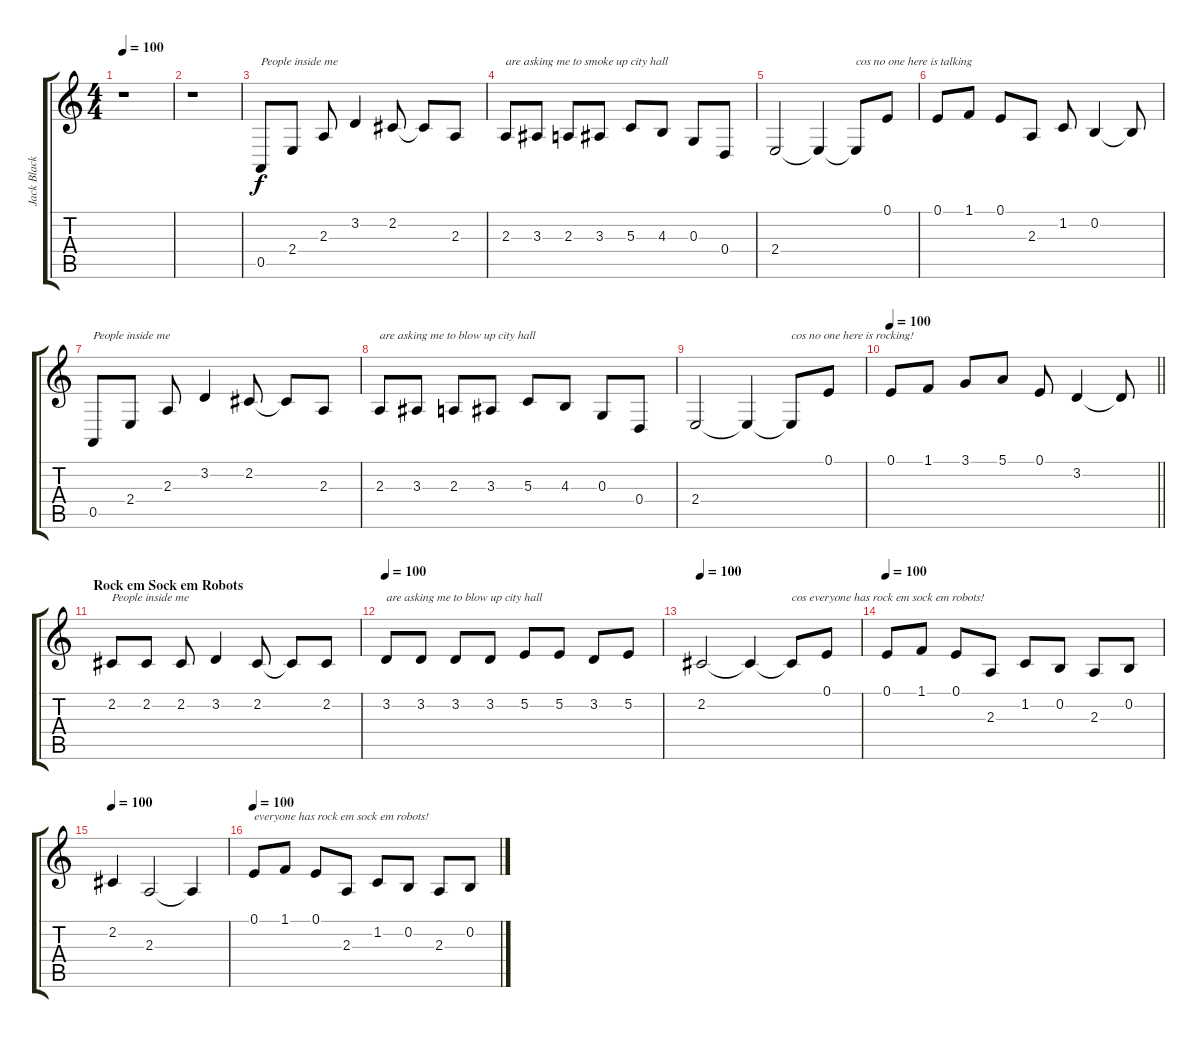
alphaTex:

\track ("Jack Black (Lead Vocals)" "Jack Black") {instrument clarinet}
\staff {score tabs}
\tuning (E4 B3 G3 D3 A2 E2) {hide}
\ts (4 4)
\tempo 100
\clef g2
\ks c
r.1{dy f} |
r.1 |
0.5.8{txt "People inside me"} 2.4.8 2.3.8 3.2.4 2.2.8 2.2{t}.8 2.3.8 |
2.3.8{txt "are asking me to smoke up city hall"} 3.3.8 2.3.8 3.3.8 5.3.8 4.3.8 0.3.8 0.4.8 |
2.4.2 2.4{t}.4 2.4{t}.8{txt "cos no one here is talking"} 0.1.8 |
0.1.8 1.1.8 0.1.8 2.3.8 1.2.8 0.2.4 0.2{t}.8 |
0.5.8{txt "People inside me"} 2.4.8 2.3.8 3.2.4 2.2.8 2.2{t}.8 2.3.8 |
2.3.8{txt "are asking me to blow up city hall"} 3.3.8 2.3.8 3.3.8 5.3.8 4.3.8 0.3.8 0.4.8 |
2.4.2 2.4{t}.4 2.4{t}.8{txt "cos no one here is rocking!"} 0.1.8 |
\tempo 100
\barLineRight lightlight
0.1.8 1.1.8 3.1.8 5.1.8 0.1.8 3.2.4 3.2{t}.8 |
\section ("" "Rock em Sock em Robots")
2.2.8{txt "People inside me"} 2.2.8 2.2.8 3.2.4 2.2.8 2.2{t}.8 2.2.8 |
\tempo 100
3.2.8{txt "are asking me to blow up city hall"} 3.2.8 3.2.8 3.2.8 5.2.8 5.2.8 3.2.8 5.2.8 |
\tempo 100
2.2.2 2.2{t}.4 2.2{t}.8{txt "cos everyone has rock em sock em robots!"} 0.1.8 |
\tempo 100
0.1.8 1.1.8 0.1.8 2.3.8 1.2.8 0.2.8 2.3.8 0.2.8 |
\tempo 100
2.2.4 2.3.2 2.3{t}.4 |
\tempo 100
0.1.8{txt "everyone has rock em sock em robots!"} 1.1.8 0.1.8 2.3.8 1.2.8 0.2.8 2.3.8 0.2.8
